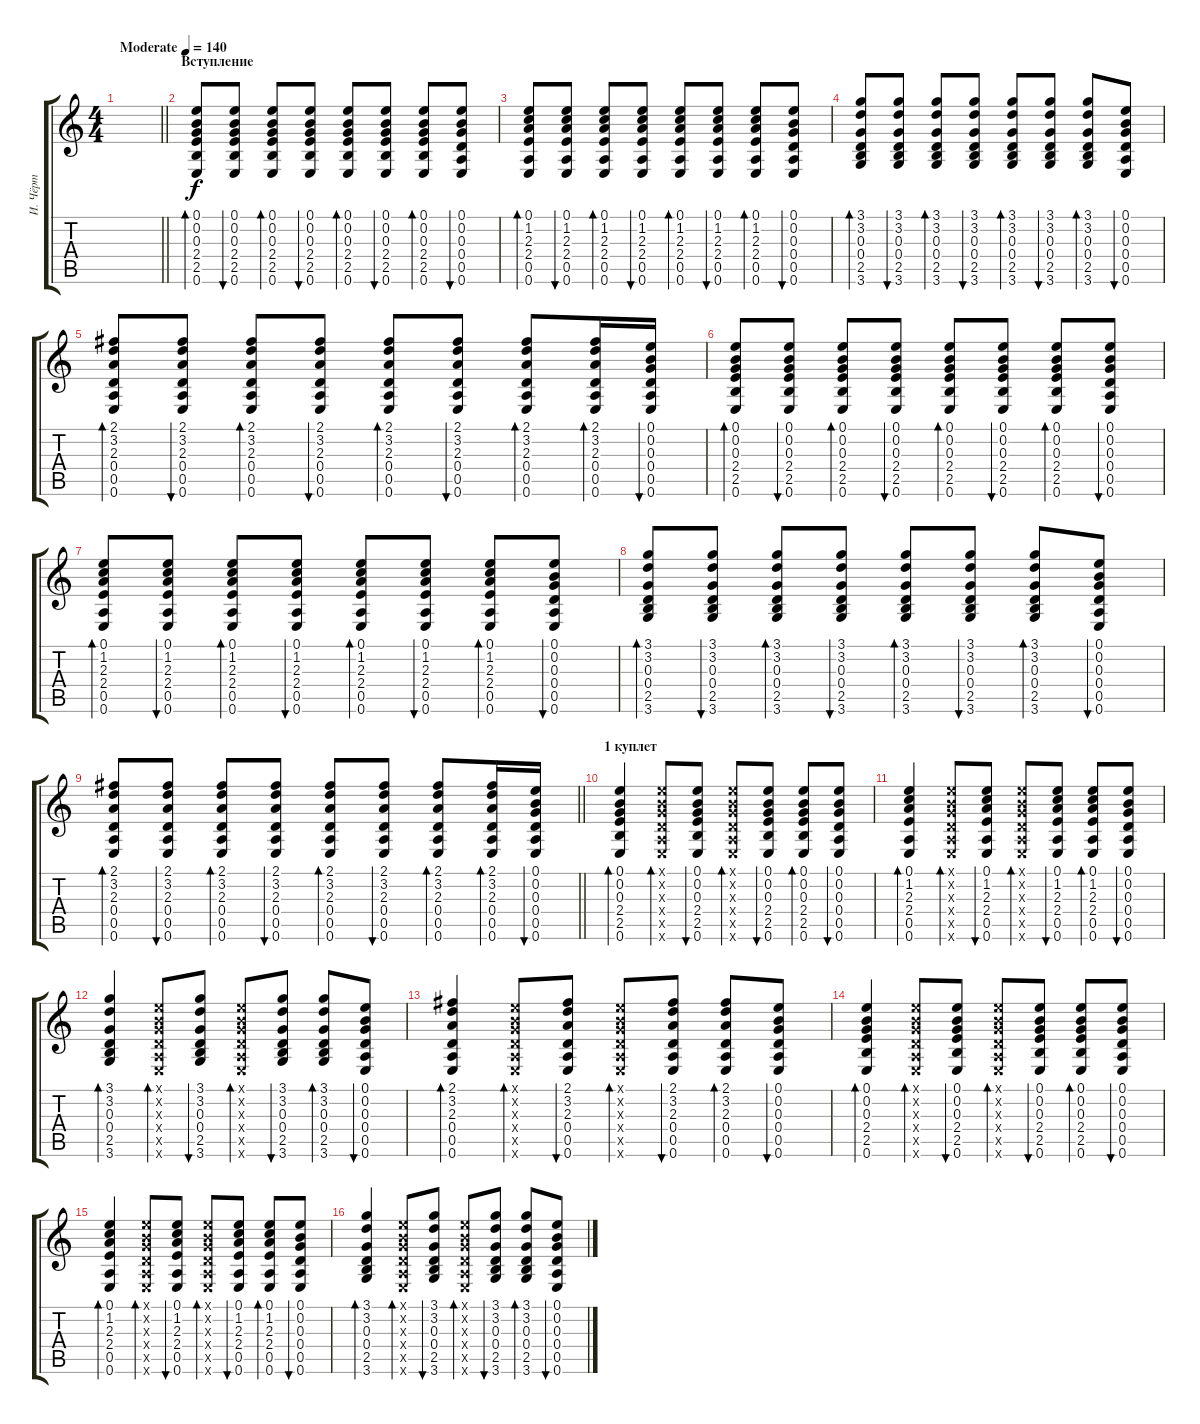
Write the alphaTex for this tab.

\track ("И. Чёрт" "И. Чёрт") {instrument electricguitarclean}
\staff {score tabs}
\tuning (E4 B3 G3 D3 A2 E2) {hide}
\ts (4 4)
\tempo (140 "Moderate")
\clef g2
\barLineRight lightlight
\ks c
|
\section ("" "Вступление")
(0.1 0.2 0.3 2.4 2.5 0.6).8{bd 30} (0.1 0.2 0.3 2.4 2.5 0.6).8{bu 30} (0.1 0.2 0.3 2.4 2.5 0.6).8{bd 30} (0.1 0.2 0.3 2.4 2.5 0.6).8{bu 30} (0.1 0.2 0.3 2.4 2.5 0.6).8{bd 30} (0.1 0.2 0.3 2.4 2.5 0.6).8{bu 30} (0.1 0.2 0.3 2.4 2.5 0.6).8{bd 30} (0.1 0.2 0.3 0.4 0.5 0.6).8{bu 30} |
(0.1 1.2 2.3 2.4 0.5 0.6).8{bd 30} (0.1 1.2 2.3 2.4 0.5 0.6).8{bu 30} (0.1 1.2 2.3 2.4 0.5 0.6).8{bd 30} (0.1 1.2 2.3 2.4 0.5 0.6).8{bu 30} (0.1 1.2 2.3 2.4 0.5 0.6).8{bd 30} (0.1 1.2 2.3 2.4 0.5 0.6).8{bu 30} (0.1 1.2 2.3 2.4 0.5 0.6).8{bd 30} (0.1 0.2 0.3 0.4 0.5 0.6).8{bu 30} |
(3.1 3.2 0.3 0.4 2.5 3.6).8{bd 30} (3.1 3.2 0.3 0.4 2.5 3.6).8{bu 30} (3.1 3.2 0.3 0.4 2.5 3.6).8{bd 30} (3.1 3.2 0.3 0.4 2.5 3.6).8{bu 30} (3.1 3.2 0.3 0.4 2.5 3.6).8{bd 30} (3.1 3.2 0.3 0.4 2.5 3.6).8{bu 30} (3.1 3.2 0.3 0.4 2.5 3.6).8{bd 30} (0.1 0.2 0.3 0.4 0.5 0.6).8{bu 30} |
(2.1 3.2 2.3 0.4 0.5 0.6).8{bd 30} (2.1 3.2 2.3 0.4 0.5 0.6).8{bu 30} (2.1 3.2 2.3 0.4 0.5 0.6).8{bd 30} (2.1 3.2 2.3 0.4 0.5 0.6).8{bu 30} (2.1 3.2 2.3 0.4 0.5 0.6).8{bd 30} (2.1 3.2 2.3 0.4 0.5 0.6).8{bu 30} (2.1 3.2 2.3 0.4 0.5 0.6).8{bd 30} (2.1 3.2 2.3 0.4 0.5 0.6).16{bd 30} (0.1 0.2 0.3 0.4 0.5 0.6).16{bu 30} |
(0.1 0.2 0.3 2.4 2.5 0.6).8{bd 30} (0.1 0.2 0.3 2.4 2.5 0.6).8{bu 30} (0.1 0.2 0.3 2.4 2.5 0.6).8{bd 30} (0.1 0.2 0.3 2.4 2.5 0.6).8{bu 30} (0.1 0.2 0.3 2.4 2.5 0.6).8{bd 30} (0.1 0.2 0.3 2.4 2.5 0.6).8{bu 30} (0.1 0.2 0.3 2.4 2.5 0.6).8{bd 30} (0.1 0.2 0.3 0.4 0.5 0.6).8{bu 30} |
(0.1 1.2 2.3 2.4 0.5 0.6).8{bd 30} (0.1 1.2 2.3 2.4 0.5 0.6).8{bu 30} (0.1 1.2 2.3 2.4 0.5 0.6).8{bd 30} (0.1 1.2 2.3 2.4 0.5 0.6).8{bu 30} (0.1 1.2 2.3 2.4 0.5 0.6).8{bd 30} (0.1 1.2 2.3 2.4 0.5 0.6).8{bu 30} (0.1 1.2 2.3 2.4 0.5 0.6).8{bd 30} (0.1 0.2 0.3 0.4 0.5 0.6).8{bu 30} |
(3.1 3.2 0.3 0.4 2.5 3.6).8{bd 30} (3.1 3.2 0.3 0.4 2.5 3.6).8{bu 30} (3.1 3.2 0.3 0.4 2.5 3.6).8{bd 30} (3.1 3.2 0.3 0.4 2.5 3.6).8{bu 30} (3.1 3.2 0.3 0.4 2.5 3.6).8{bd 30} (3.1 3.2 0.3 0.4 2.5 3.6).8{bu 30} (3.1 3.2 0.3 0.4 2.5 3.6).8{bd 30} (0.1 0.2 0.3 0.4 0.5 0.6).8{bu 30} |
\barLineRight lightlight
(2.1 3.2 2.3 0.4 0.5 0.6).8{bd 30} (2.1 3.2 2.3 0.4 0.5 0.6).8{bu 30} (2.1 3.2 2.3 0.4 0.5 0.6).8{bd 30} (2.1 3.2 2.3 0.4 0.5 0.6).8{bu 30} (2.1 3.2 2.3 0.4 0.5 0.6).8{bd 30} (2.1 3.2 2.3 0.4 0.5 0.6).8{bu 30} (2.1 3.2 2.3 0.4 0.5 0.6).8{bd 30} (2.1 3.2 2.3 0.4 0.5 0.6).16{bd 30} (0.1 0.2 0.3 0.4 0.5 0.6).16{bu 30} |
\section ("" "1 куплет")
(0.1 0.2 0.3 2.4 2.5 0.6).4{bd 30} (0.1{x} 0.2{x} 0.3{x} 0.4{x} 0.5{x} 0.6{x}).8{bd 30} (0.1 0.2 0.3 2.4 2.5 0.6).8{bu 30} (0.1{x} 0.2{x} 0.3{x} 0.4{x} 0.5{x} 0.6{x}).8{bd 30} (0.1 0.2 0.3 2.4 2.5 0.6).8{bu 30} (0.1 0.2 0.3 2.4 2.5 0.6).8{bd 30} (0.1 0.2 0.3 0.4 0.5 0.6).8{bu 30} |
(0.1 1.2 2.3 2.4 0.5 0.6).4{bd 30} (0.1{x} 0.2{x} 0.3{x} 0.4{x} 0.5{x} 0.6{x}).8{bd 30} (0.1 1.2 2.3 2.4 0.5 0.6).8{bu 30} (0.1{x} 0.2{x} 0.3{x} 0.4{x} 0.5{x} 0.6{x}).8{bd 30} (0.1 1.2 2.3 2.4 0.5 0.6).8{bu 30} (0.1 1.2 2.3 2.4 0.5 0.6).8{bd 30} (0.1 0.2 0.3 0.4 0.5 0.6).8{bu 30} |
(3.1 3.2 0.3 0.4 2.5 3.6).4{bd 30} (0.1{x} 0.2{x} 0.3{x} 0.4{x} 0.5{x} 0.6{x}).8{bd 30} (3.1 3.2 0.3 0.4 2.5 3.6).8{bu 30} (0.1{x} 0.2{x} 0.3{x} 0.4{x} 0.5{x} 0.6{x}).8{bd 30} (3.1 3.2 0.3 0.4 2.5 3.6).8{bu 30} (3.1 3.2 0.3 0.4 2.5 3.6).8{bd 30} (0.1 0.2 0.3 0.4 0.5 0.6).8{bu 30} |
(2.1 3.2 2.3 0.4 0.5 0.6).4{bd 30} (0.1{x} 0.2{x} 0.3{x} 0.4{x} 0.5{x} 0.6{x}).8{bd 30} (2.1 3.2 2.3 0.4 0.5 0.6).8{bu 30} (0.1{x} 0.2{x} 0.3{x} 0.4{x} 0.5{x} 0.6{x}).8{bd 30} (2.1 3.2 2.3 0.4 0.5 0.6).8{bu 30} (2.1 3.2 2.3 0.4 0.5 0.6).8{bd 30} (0.1 0.2 0.3 0.4 0.5 0.6).8{bu 30} |
(0.1 0.2 0.3 2.4 2.5 0.6).4{bd 30} (0.1{x} 0.2{x} 0.3{x} 0.4{x} 0.5{x} 0.6{x}).8{bd 30} (0.1 0.2 0.3 2.4 2.5 0.6).8{bu 30} (0.1{x} 0.2{x} 0.3{x} 0.4{x} 0.5{x} 0.6{x}).8{bd 30} (0.1 0.2 0.3 2.4 2.5 0.6).8{bu 30} (0.1 0.2 0.3 2.4 2.5 0.6).8{bd 30} (0.1 0.2 0.3 0.4 0.5 0.6).8{bu 30} |
(0.1 1.2 2.3 2.4 0.5 0.6).4{bd 30} (0.1{x} 0.2{x} 0.3{x} 0.4{x} 0.5{x} 0.6{x}).8{bd 30} (0.1 1.2 2.3 2.4 0.5 0.6).8{bu 30} (0.1{x} 0.2{x} 0.3{x} 0.4{x} 0.5{x} 0.6{x}).8{bd 30} (0.1 1.2 2.3 2.4 0.5 0.6).8{bu 30} (0.1 1.2 2.3 2.4 0.5 0.6).8{bd 30} (0.1 0.2 0.3 0.4 0.5 0.6).8{bu 30} |
(3.1 3.2 0.3 0.4 2.5 3.6).4{bd 30} (0.1{x} 0.2{x} 0.3{x} 0.4{x} 0.5{x} 0.6{x}).8{bd 30} (3.1 3.2 0.3 0.4 2.5 3.6).8{bu 30} (0.1{x} 0.2{x} 0.3{x} 0.4{x} 0.5{x} 0.6{x}).8{bd 30} (3.1 3.2 0.3 0.4 2.5 3.6).8{bu 30} (3.1 3.2 0.3 0.4 2.5 3.6).8{bd 30} (0.1 0.2 0.3 0.4 0.5 0.6).8{bu 30}
